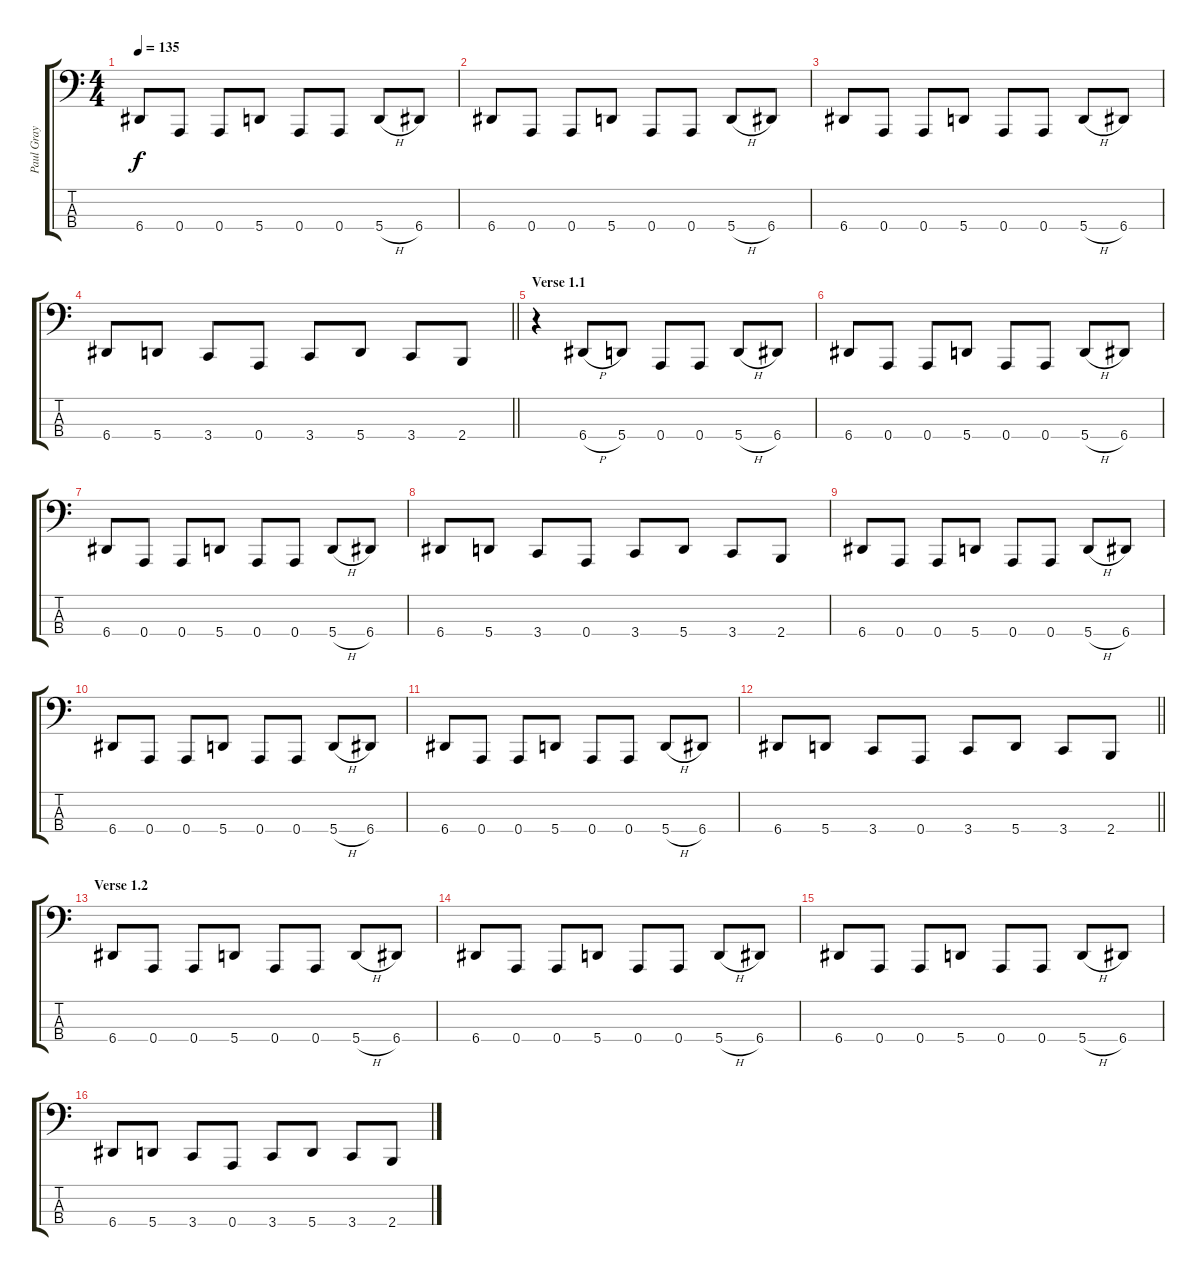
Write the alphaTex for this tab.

\track ("Paul Gray" "Paul Gray") {instrument electricbasspick}
\staff {score tabs}
\tuning (D2 A1 E1 A0) {hide}
\ts (4 4)
\tempo 135
\clef f4
\ks c
6.4.8{dy f} 0.4.8 0.4.8 5.4.8 0.4.8 0.4.8 5.4{h}.8 6.4.8 |
6.4.8 0.4.8 0.4.8 5.4.8 0.4.8 0.4.8 5.4{h}.8 6.4.8 |
6.4.8 0.4.8 0.4.8 5.4.8 0.4.8 0.4.8 5.4{h}.8 6.4.8 |
\barLineRight lightlight
6.4.8 5.4.8 3.4.8 0.4.8 3.4.8 5.4.8 3.4.8 2.4.8 |
\section ("" "Verse 1.1")
r.4 6.4{h}.8 5.4.8 0.4.8 0.4.8 5.4{h}.8 6.4.8 |
6.4.8 0.4.8 0.4.8 5.4.8 0.4.8 0.4.8 5.4{h}.8 6.4.8 |
6.4.8 0.4.8 0.4.8 5.4.8 0.4.8 0.4.8 5.4{h}.8 6.4.8 |
6.4.8 5.4.8 3.4.8 0.4.8 3.4.8 5.4.8 3.4.8 2.4.8 |
6.4.8 0.4.8 0.4.8 5.4.8 0.4.8 0.4.8 5.4{h}.8 6.4.8 |
6.4.8 0.4.8 0.4.8 5.4.8 0.4.8 0.4.8 5.4{h}.8 6.4.8 |
6.4.8 0.4.8 0.4.8 5.4.8 0.4.8 0.4.8 5.4{h}.8 6.4.8 |
\barLineRight lightlight
6.4.8 5.4.8 3.4.8 0.4.8 3.4.8 5.4.8 3.4.8 2.4.8 |
\section ("" "Verse 1.2")
6.4.8 0.4.8 0.4.8 5.4.8 0.4.8 0.4.8 5.4{h}.8 6.4.8 |
6.4.8 0.4.8 0.4.8 5.4.8 0.4.8 0.4.8 5.4{h}.8 6.4.8 |
6.4.8 0.4.8 0.4.8 5.4.8 0.4.8 0.4.8 5.4{h}.8 6.4.8 |
6.4.8 5.4.8 3.4.8 0.4.8 3.4.8 5.4.8 3.4.8 2.4.8
